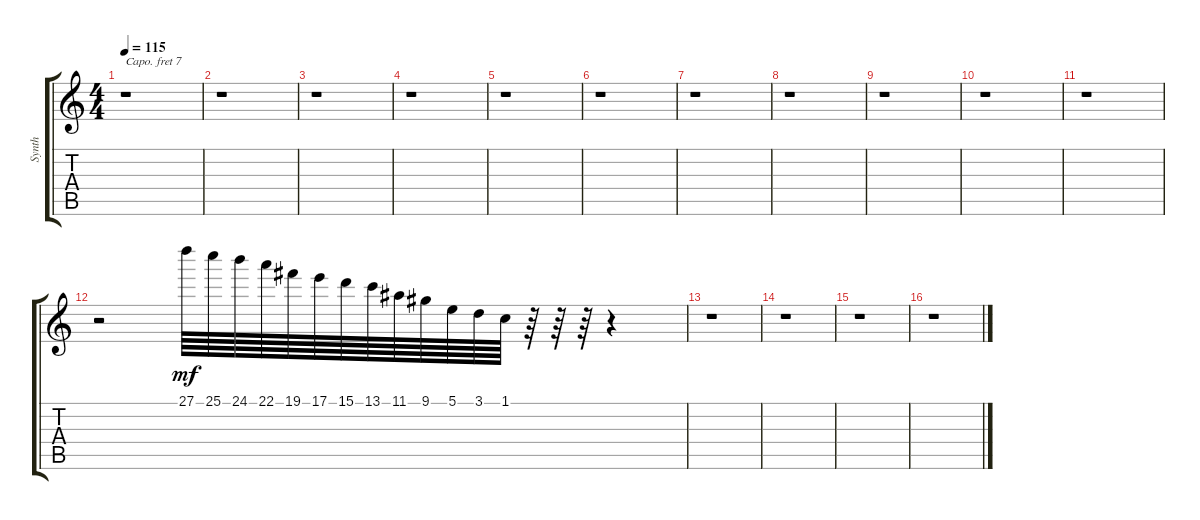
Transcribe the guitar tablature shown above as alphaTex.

\track ("Synth" "Synth") {instrument acousticgrandpiano}
\staff {score tabs}
\capo 7
\tuning (E4 B3 G3 D3 A2 E2) {hide}
\ts (4 4)
\tempo 115
\clef g2
\ks c
r.1{dy mf} |
r.1 |
r.1 |
r.1 |
r.1 |
r.1 |
r.1 |
r.1 |
r.1 |
r.1 |
r.1 |
r.2 27.1.64 25.1.64 24.1.64 22.1.64 19.1.64 17.1.64 15.1.64 13.1.64 11.1.64 9.1.64 5.1.64 3.1.64 1.1.64 r.64 r.64 r.64 r.4 |
r.1 |
r.1 |
r.1 |
r.1
